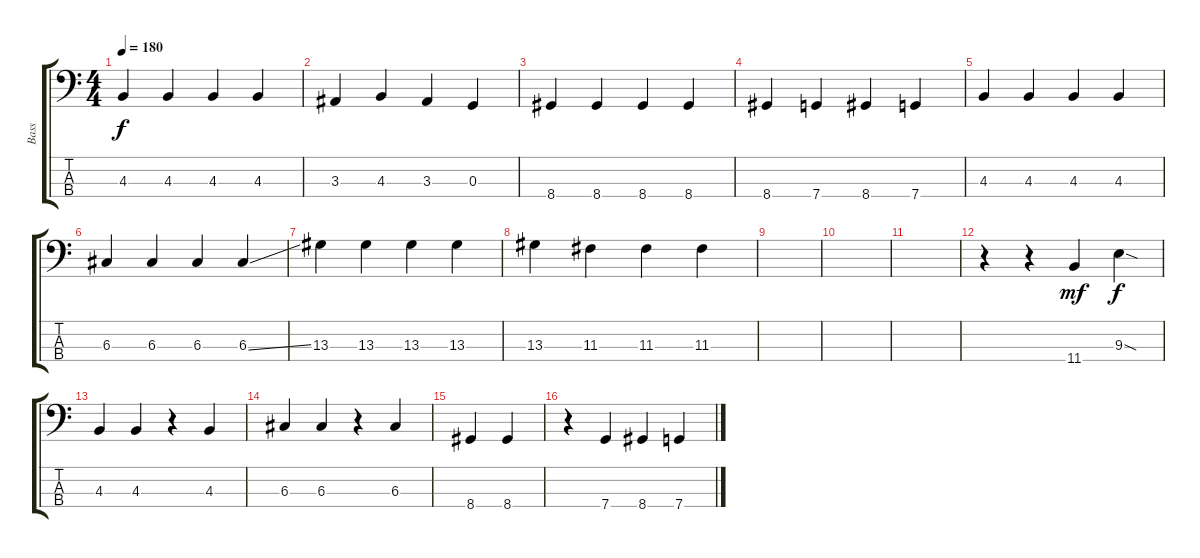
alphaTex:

\track ("Bass" "Bass") {instrument electricbasspick}
\staff {score tabs}
\tuning (F2 C2 G1 C1) {hide}
\ts (4 4)
\tempo 180
\clef f4
\ks c
4.3.4{dy f} 4.3.4 4.3.4 4.3.4 |
3.3.4 4.3.4 3.3.4 0.3.4 |
8.4.4 8.4.4 8.4.4 8.4.4 |
8.4.4 7.4.4 8.4.4 7.4.4 |
4.3.4 4.3.4 4.3.4 4.3.4 |
6.3.4 6.3.4 6.3.4 6.3{ss}.4 |
13.3.4 13.3.4 13.3.4 13.3.4 |
13.3.4 11.3.4 11.3.4 11.3.4 |
|
|
|
r.4 r.4 11.4.4{dy mf} 9.3{sod}.4{dy f} |
4.3.4 4.3.4 r.4 4.3.4 |
6.3.4 6.3.4 r.4 6.3.4 |
8.4.4 8.4.4 |
r.4 7.4.4 8.4.4 7.4.4
